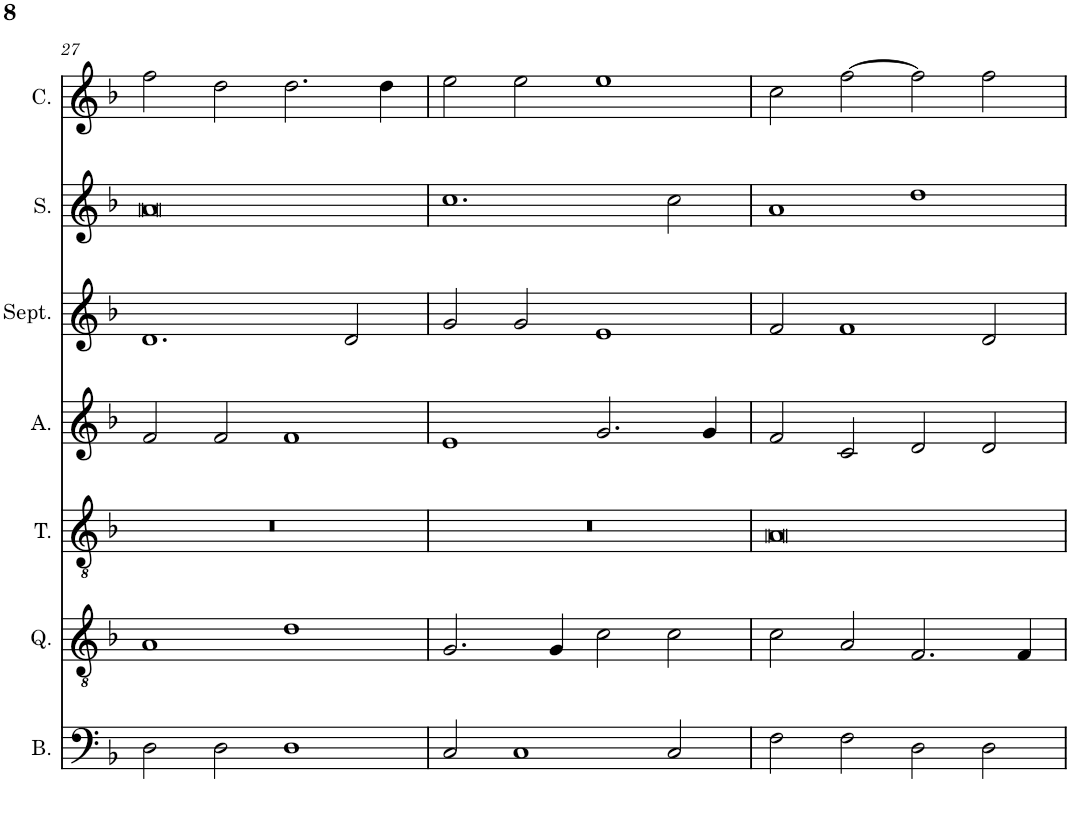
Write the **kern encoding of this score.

**kern	**kern	**kern	**kern	**kern	**kern	**kern
*part7	*part6	*part5	*part4	*part3	*part2	*part1
*staff7	*staff6	*staff5	*staff4	*staff3	*staff2	*staff1
*I"Bassus	*I"Quintus	*I"Tenor	*I"Altus	*I"Septimus	*I"Sextus	*I"Cantus
*I'B.	*I'Q.	*I'T.	*I'A.	*I'Sept.	*I'S.	*I'C.
!!LO:PB:g=z
*clefF4	*clefGv2	*clefGv2	*clefG2	*clefG2	*clefG2	*clefG2
*k[b-]	*k[b-]	*k[b-]	*k[b-]	*k[b-]	*k[b-]	*k[b-]
*F:	*F:	*F:	*F:	*F:	*F:	*F:
*M4/2	*M4/2	*M4/2	*M4/2	*M4/2	*M4/2	*M4/2
=27	=27	=27	=27	=27	=27	=27
2D\	1A	0r	2f/	1.d	0a	2ff\
2D\	.	.	2f/	.	.	2dd\
1D	1d	.	1f	.	.	2.dd\
.	.	.	.	2d/	.	.
.	.	.	.	.	.	4dd\
=28	=28	=28	=28	=28	=28	=28
2C/	2.G/	0r	1e	2g/	1.cc	2ee\
1C	.	.	.	2g/	.	2ee\
.	4G/	.	.	.	.	.
.	2c\	.	2.g/	1e	.	1ee
2C/	2c\	.	.	.	2cc\	.
.	.	.	4g/	.	.	.
=29	=29	=29	=29	=29	=29	=29
2F\	2c\	0A	2f/	2f/	1a	2cc\
2F\	2A/	.	2c/	1f	.	[2ff\
2D\	2.F/	.	2d/	.	1dd	2ff\]
2D\	.	.	2d/	2d/	.	2ff\
.	4F/	.	.	.	.	.
=	=	=	=	=	=	=
*-	*-	*-	*-	*-	*-	*-
